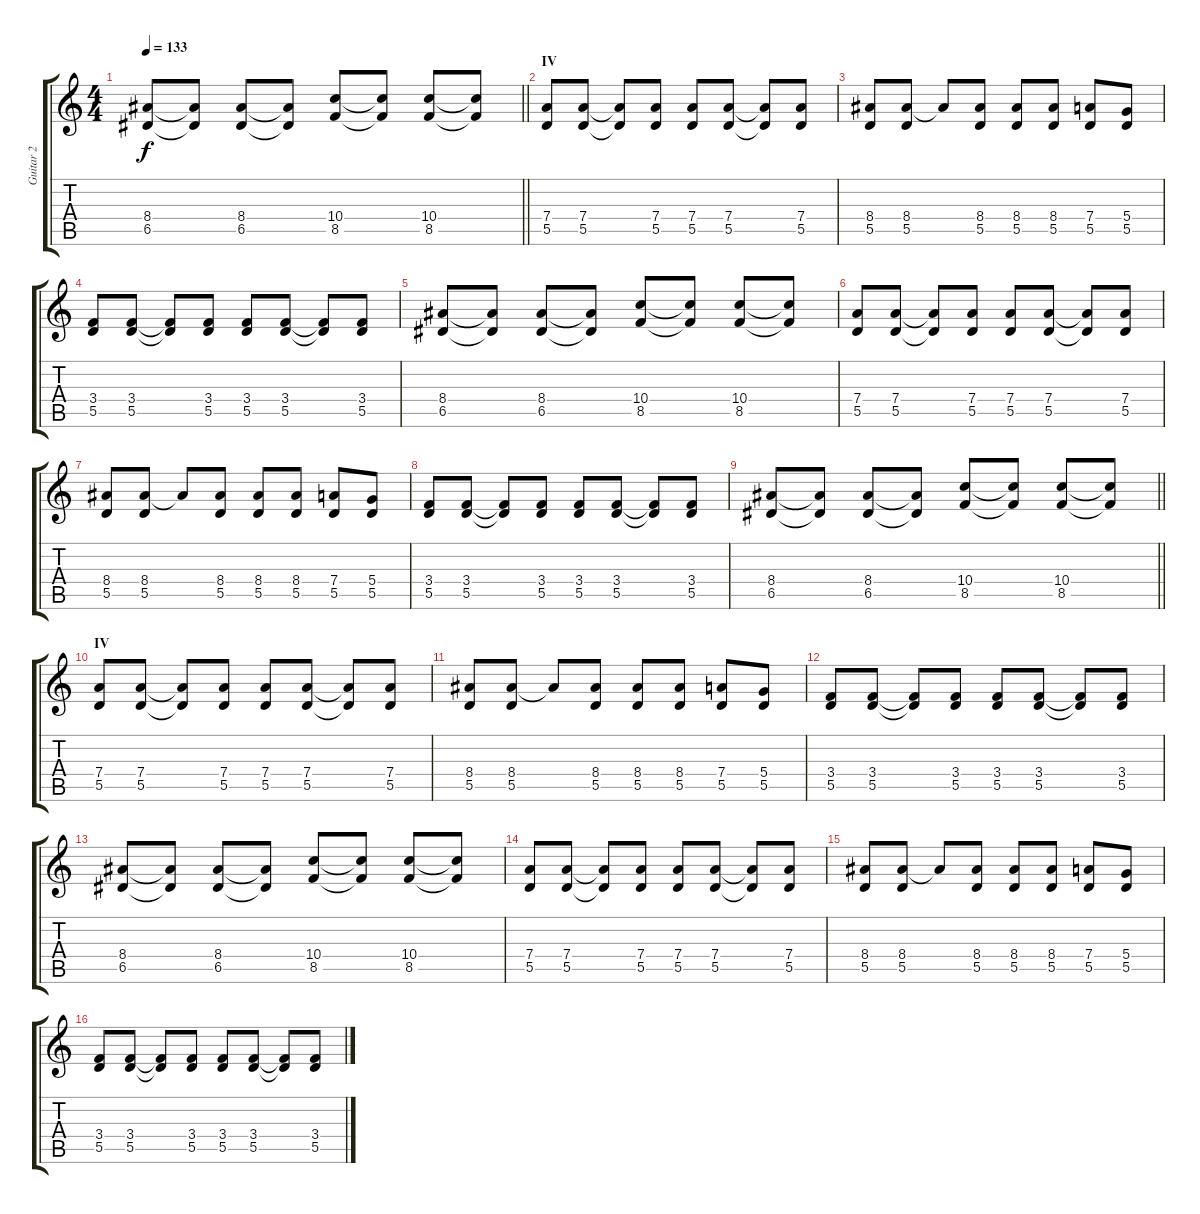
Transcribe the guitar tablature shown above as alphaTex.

\track ("Guitar 2" "Guitar 2") {instrument distortionguitar}
\staff {score tabs}
\tuning (E4 B3 G3 D3 A2 E2) {hide}
\ts (4 4)
\tempo 133
\clef g2
\barLineRight lightlight
\ks c
(8.4 6.5).8{dy f} (8.4{t} 6.5{t}).8 (8.4 6.5).8 (8.4{t} 6.5{t}).8 (10.4 8.5).8 (10.4{t} 8.5{t}).8 (10.4 8.5).8 (10.4{t} 8.5{t}).8 |
\section ("" "IV")
(7.4 5.5).8 (7.4 5.5).8 (7.4{t} 5.5{t}).8 (7.4 5.5).8 (7.4 5.5).8 (7.4 5.5).8 (7.4{t} 5.5{t}).8 (7.4 5.5).8 |
(8.4 5.5).8 (8.4 5.5).8 8.4{t}.8 (8.4 5.5).8 (8.4 5.5).8 (8.4 5.5).8 (7.4 5.5).8 (5.4 5.5).8 |
(3.4 5.5).8 (3.4 5.5).8 (3.4{t} 5.5{t}).8 (3.4 5.5).8 (3.4 5.5).8 (3.4 5.5).8 (3.4{t} 5.5{t}).8 (3.4 5.5).8 |
(8.4 6.5).8 (8.4{t} 6.5{t}).8 (8.4 6.5).8 (8.4{t} 6.5{t}).8 (10.4 8.5).8 (10.4{t} 8.5{t}).8 (10.4 8.5).8 (10.4{t} 8.5{t}).8 |
(7.4 5.5).8 (7.4 5.5).8 (7.4{t} 5.5{t}).8 (7.4 5.5).8 (7.4 5.5).8 (7.4 5.5).8 (7.4{t} 5.5{t}).8 (7.4 5.5).8 |
(8.4 5.5).8 (8.4 5.5).8 8.4{t}.8 (8.4 5.5).8 (8.4 5.5).8 (8.4 5.5).8 (7.4 5.5).8 (5.4 5.5).8 |
(3.4 5.5).8 (3.4 5.5).8 (3.4{t} 5.5{t}).8 (3.4 5.5).8 (3.4 5.5).8 (3.4 5.5).8 (3.4{t} 5.5{t}).8 (3.4 5.5).8 |
\barLineRight lightlight
(8.4 6.5).8 (8.4{t} 6.5{t}).8 (8.4 6.5).8 (8.4{t} 6.5{t}).8 (10.4 8.5).8 (10.4{t} 8.5{t}).8 (10.4 8.5).8 (10.4{t} 8.5{t}).8 |
\section ("" "IV")
(7.4 5.5).8 (7.4 5.5).8 (7.4{t} 5.5{t}).8 (7.4 5.5).8 (7.4 5.5).8 (7.4 5.5).8 (7.4{t} 5.5{t}).8 (7.4 5.5).8 |
(8.4 5.5).8 (8.4 5.5).8 8.4{t}.8 (8.4 5.5).8 (8.4 5.5).8 (8.4 5.5).8 (7.4 5.5).8 (5.4 5.5).8 |
(3.4 5.5).8 (3.4 5.5).8 (3.4{t} 5.5{t}).8 (3.4 5.5).8 (3.4 5.5).8 (3.4 5.5).8 (3.4{t} 5.5{t}).8 (3.4 5.5).8 |
(8.4 6.5).8 (8.4{t} 6.5{t}).8 (8.4 6.5).8 (8.4{t} 6.5{t}).8 (10.4 8.5).8 (10.4{t} 8.5{t}).8 (10.4 8.5).8 (10.4{t} 8.5{t}).8 |
(7.4 5.5).8 (7.4 5.5).8 (7.4{t} 5.5{t}).8 (7.4 5.5).8 (7.4 5.5).8 (7.4 5.5).8 (7.4{t} 5.5{t}).8 (7.4 5.5).8 |
(8.4 5.5).8 (8.4 5.5).8 8.4{t}.8 (8.4 5.5).8 (8.4 5.5).8 (8.4 5.5).8 (7.4 5.5).8 (5.4 5.5).8 |
(3.4 5.5).8 (3.4 5.5).8 (3.4{t} 5.5{t}).8 (3.4 5.5).8 (3.4 5.5).8 (3.4 5.5).8 (3.4{t} 5.5{t}).8 (3.4 5.5).8
